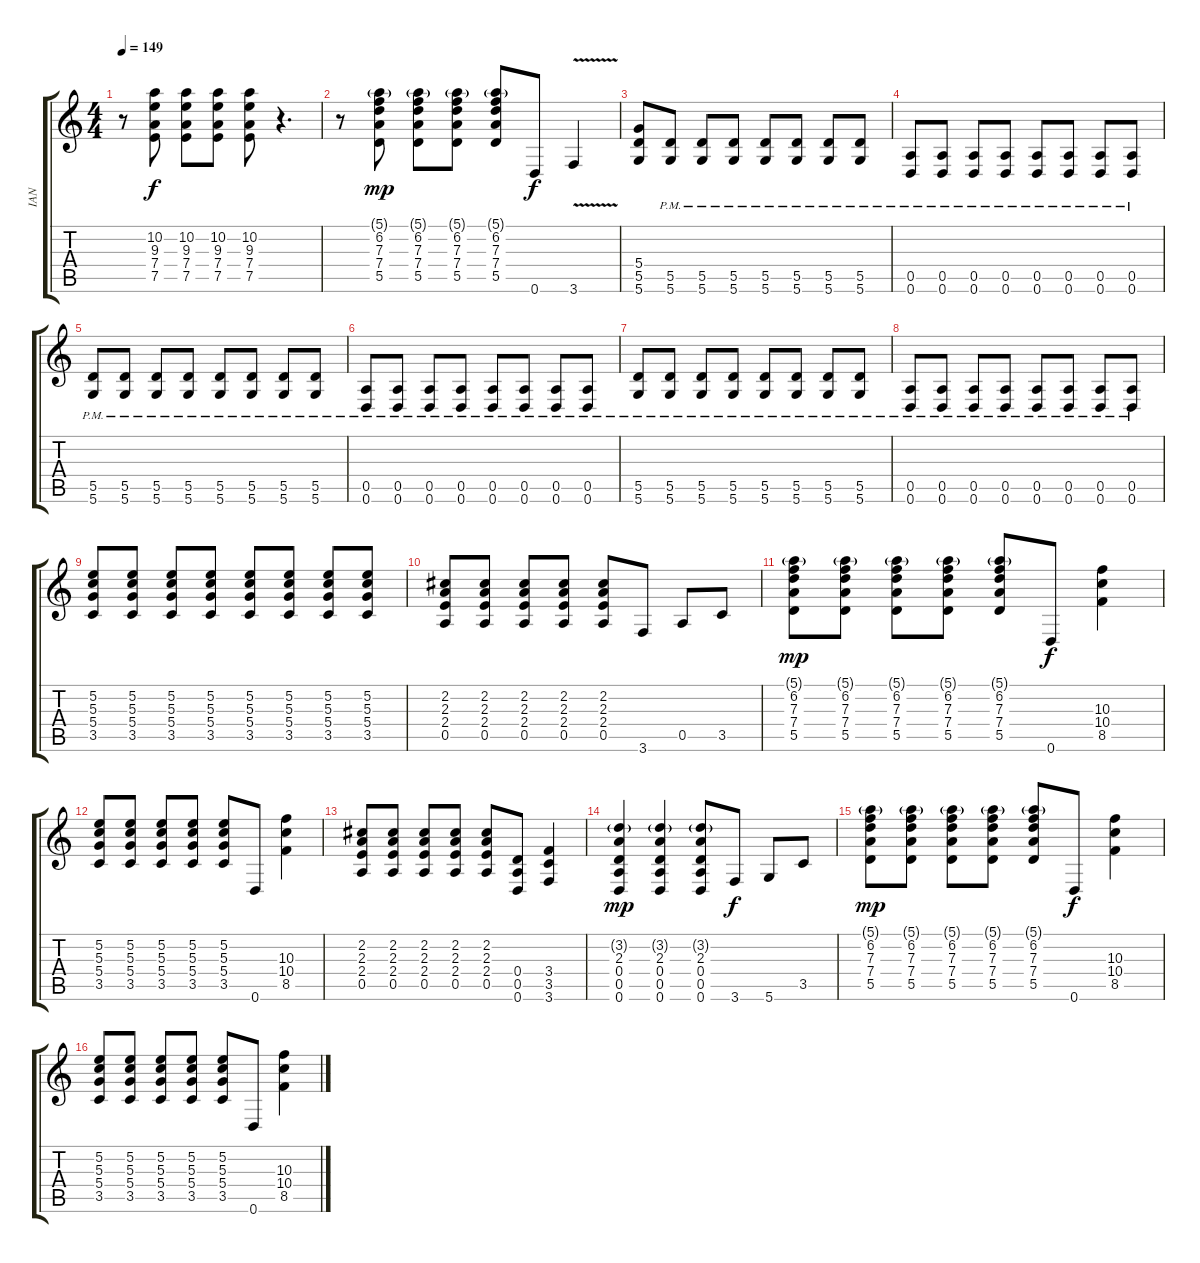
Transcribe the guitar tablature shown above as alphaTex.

\track ("IAN" "IAN") {instrument distortionguitar}
\staff {score tabs}
\tuning (E4 B3 G3 D3 A2 D2) {hide}
\ts (4 4)
\tempo 149
\clef g2
\ks c
r.8{dy f} (10.2 9.3 7.4 7.5).8 (10.2 9.3 7.4 7.5).8 (10.2 9.3 7.4 7.5).8 (10.2 9.3 7.4 7.5).8 r.4{d} |
r.8 (5.1{g} 6.2 7.3 7.4 5.5).8{dy mp} (5.1{g} 6.2 7.3 7.4 5.5).8 (5.1{g} 6.2 7.3 7.4 5.5).8 (5.1{g} 6.2 7.3 7.4 5.5).8 0.6.8{dy f} 3.6{v}.4 |
(5.4 5.5 5.6).8 (5.5{pm} 5.6{pm}).8 (5.5{pm} 5.6{pm}).8 (5.5{pm} 5.6{pm}).8 (5.5{pm} 5.6{pm}).8 (5.5{pm} 5.6{pm}).8 (5.5{pm} 5.6{pm}).8 (5.5{pm} 5.6{pm}).8 |
(0.5{pm} 0.6{pm}).8 (0.5{pm} 0.6{pm}).8 (0.5{pm} 0.6{pm}).8 (0.5{pm} 0.6{pm}).8 (0.5{pm} 0.6{pm}).8 (0.5{pm} 0.6{pm}).8 (0.5{pm} 0.6{pm}).8 (0.5{pm} 0.6{pm}).8 |
(5.5{pm} 5.6{pm}).8 (5.5{pm} 5.6{pm}).8 (5.5{pm} 5.6{pm}).8 (5.5{pm} 5.6{pm}).8 (5.5{pm} 5.6{pm}).8 (5.5{pm} 5.6{pm}).8 (5.5{pm} 5.6{pm}).8 (5.5{pm} 5.6{pm}).8 |
(0.5{pm} 0.6{pm}).8 (0.5{pm} 0.6{pm}).8 (0.5{pm} 0.6{pm}).8 (0.5{pm} 0.6{pm}).8 (0.5{pm} 0.6{pm}).8 (0.5{pm} 0.6{pm}).8 (0.5{pm} 0.6{pm}).8 (0.5{pm} 0.6{pm}).8 |
(5.5{pm} 5.6{pm}).8 (5.5{pm} 5.6{pm}).8 (5.5{pm} 5.6{pm}).8 (5.5{pm} 5.6{pm}).8 (5.5{pm} 5.6{pm}).8 (5.5{pm} 5.6{pm}).8 (5.5{pm} 5.6{pm}).8 (5.5{pm} 5.6{pm}).8 |
(0.5{pm} 0.6{pm}).8 (0.5{pm} 0.6{pm}).8 (0.5{pm} 0.6{pm}).8 (0.5{pm} 0.6{pm}).8 (0.5{pm} 0.6{pm}).8 (0.5{pm} 0.6{pm}).8 (0.5{pm} 0.6{pm}).8 (0.5{pm} 0.6{pm}).8 |
(5.2 5.3 5.4 3.5).8 (5.2 5.3 5.4 3.5).8 (5.2 5.3 5.4 3.5).8 (5.2 5.3 5.4 3.5).8 (5.2 5.3 5.4 3.5).8 (5.2 5.3 5.4 3.5).8 (5.2 5.3 5.4 3.5).8 (5.2 5.3 5.4 3.5).8 |
(2.2 2.3 2.4 0.5).8 (2.2 2.3 2.4 0.5).8 (2.2 2.3 2.4 0.5).8 (2.2 2.3 2.4 0.5).8 (2.2 2.3 2.4 0.5).8 3.6.8 0.5.8 3.5.8 |
(5.1{g} 6.2 7.3 7.4 5.5).8{dy mp} (5.1{g} 6.2 7.3 7.4 5.5).8 (5.1{g} 6.2 7.3 7.4 5.5).8 (5.1{g} 6.2 7.3 7.4 5.5).8 (5.1{g} 6.2 7.3 7.4 5.5).8 0.6.8{dy f} (10.3 10.4 8.5).4 |
(5.2 5.3 5.4 3.5).8 (5.2 5.3 5.4 3.5).8 (5.2 5.3 5.4 3.5).8 (5.2 5.3 5.4 3.5).8 (5.2 5.3 5.4 3.5).8 0.6.8 (10.3 10.4 8.5).4 |
(2.2 2.3 2.4 0.5).8 (2.2 2.3 2.4 0.5).8 (2.2 2.3 2.4 0.5).8 (2.2 2.3 2.4 0.5).8 (2.2 2.3 2.4 0.5).8 (0.4 0.5 0.6).8 (3.4 3.5 3.6).4 |
(3.2{g} 2.3 0.4 0.5 0.6).4{dy mp} (3.2{g} 2.3 0.4 0.5 0.6).4 (3.2{g} 2.3 0.4 0.5 0.6).8 3.6.8{dy f} 5.6.8 3.5.8 |
(5.1{g} 6.2 7.3 7.4 5.5).8{dy mp} (5.1{g} 6.2 7.3 7.4 5.5).8 (5.1{g} 6.2 7.3 7.4 5.5).8 (5.1{g} 6.2 7.3 7.4 5.5).8 (5.1{g} 6.2 7.3 7.4 5.5).8 0.6.8{dy f} (10.3 10.4 8.5).4 |
(5.2 5.3 5.4 3.5).8 (5.2 5.3 5.4 3.5).8 (5.2 5.3 5.4 3.5).8 (5.2 5.3 5.4 3.5).8 (5.2 5.3 5.4 3.5).8 0.6.8 (10.3 10.4 8.5).4
